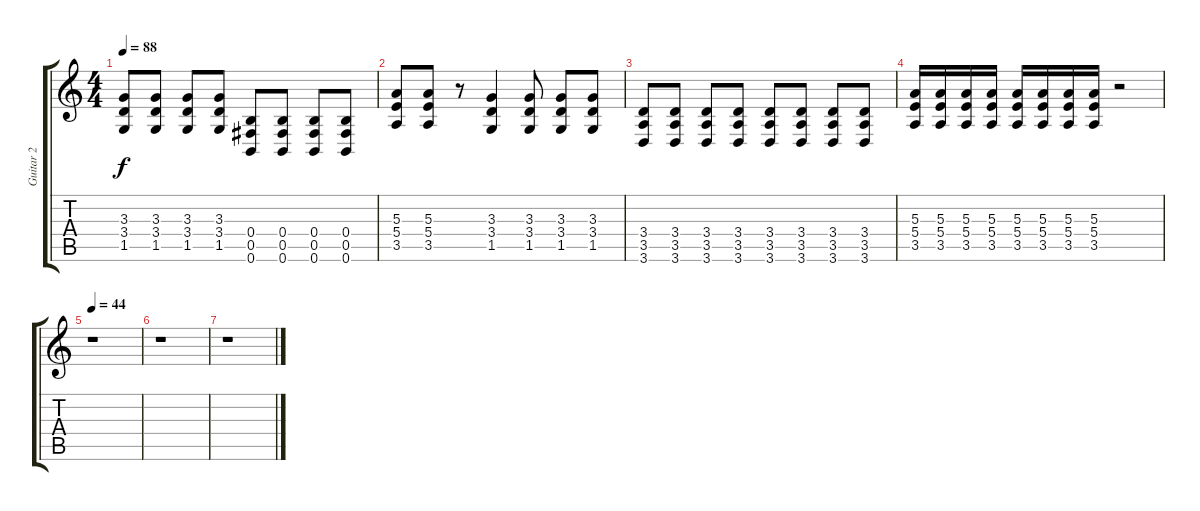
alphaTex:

\track ("Guitar 2" "Guitar 2") {instrument distortionguitar}
\staff {score tabs}
\tuning (Db4 Ab3 E3 B2 Gb2 B1) {hide}
\ts (4 4)
\tempo 88
\clef g2
\ks c
(3.3 3.4 1.5).8{dy f} (3.3 3.4 1.5).8 (3.3 3.4 1.5).8 (3.3 3.4 1.5).8 (0.4 0.5 0.6).8 (0.4 0.5 0.6).8 (0.4 0.5 0.6).8 (0.4 0.5 0.6).8 |
(5.3 5.4 3.5).8 (5.3 5.4 3.5).8 r.8 (3.3 3.4 1.5).4 (3.3 3.4 1.5).8 (3.3 3.4 1.5).8 (3.3 3.4 1.5).8 |
(3.4 3.5 3.6).8 (3.4 3.5 3.6).8 (3.4 3.5 3.6).8 (3.4 3.5 3.6).8 (3.4 3.5 3.6).8 (3.4 3.5 3.6).8 (3.4 3.5 3.6).8 (3.4 3.5 3.6).8 |
(5.3 5.4 3.5).16 (5.3 5.4 3.5).16 (5.3 5.4 3.5).16 (5.3 5.4 3.5).16 (5.3 5.4 3.5).16 (5.3 5.4 3.5).16 (5.3 5.4 3.5).16 (5.3 5.4 3.5).16 r.2 |
\tempo 44
r.1 |
r.1 |
r.1
